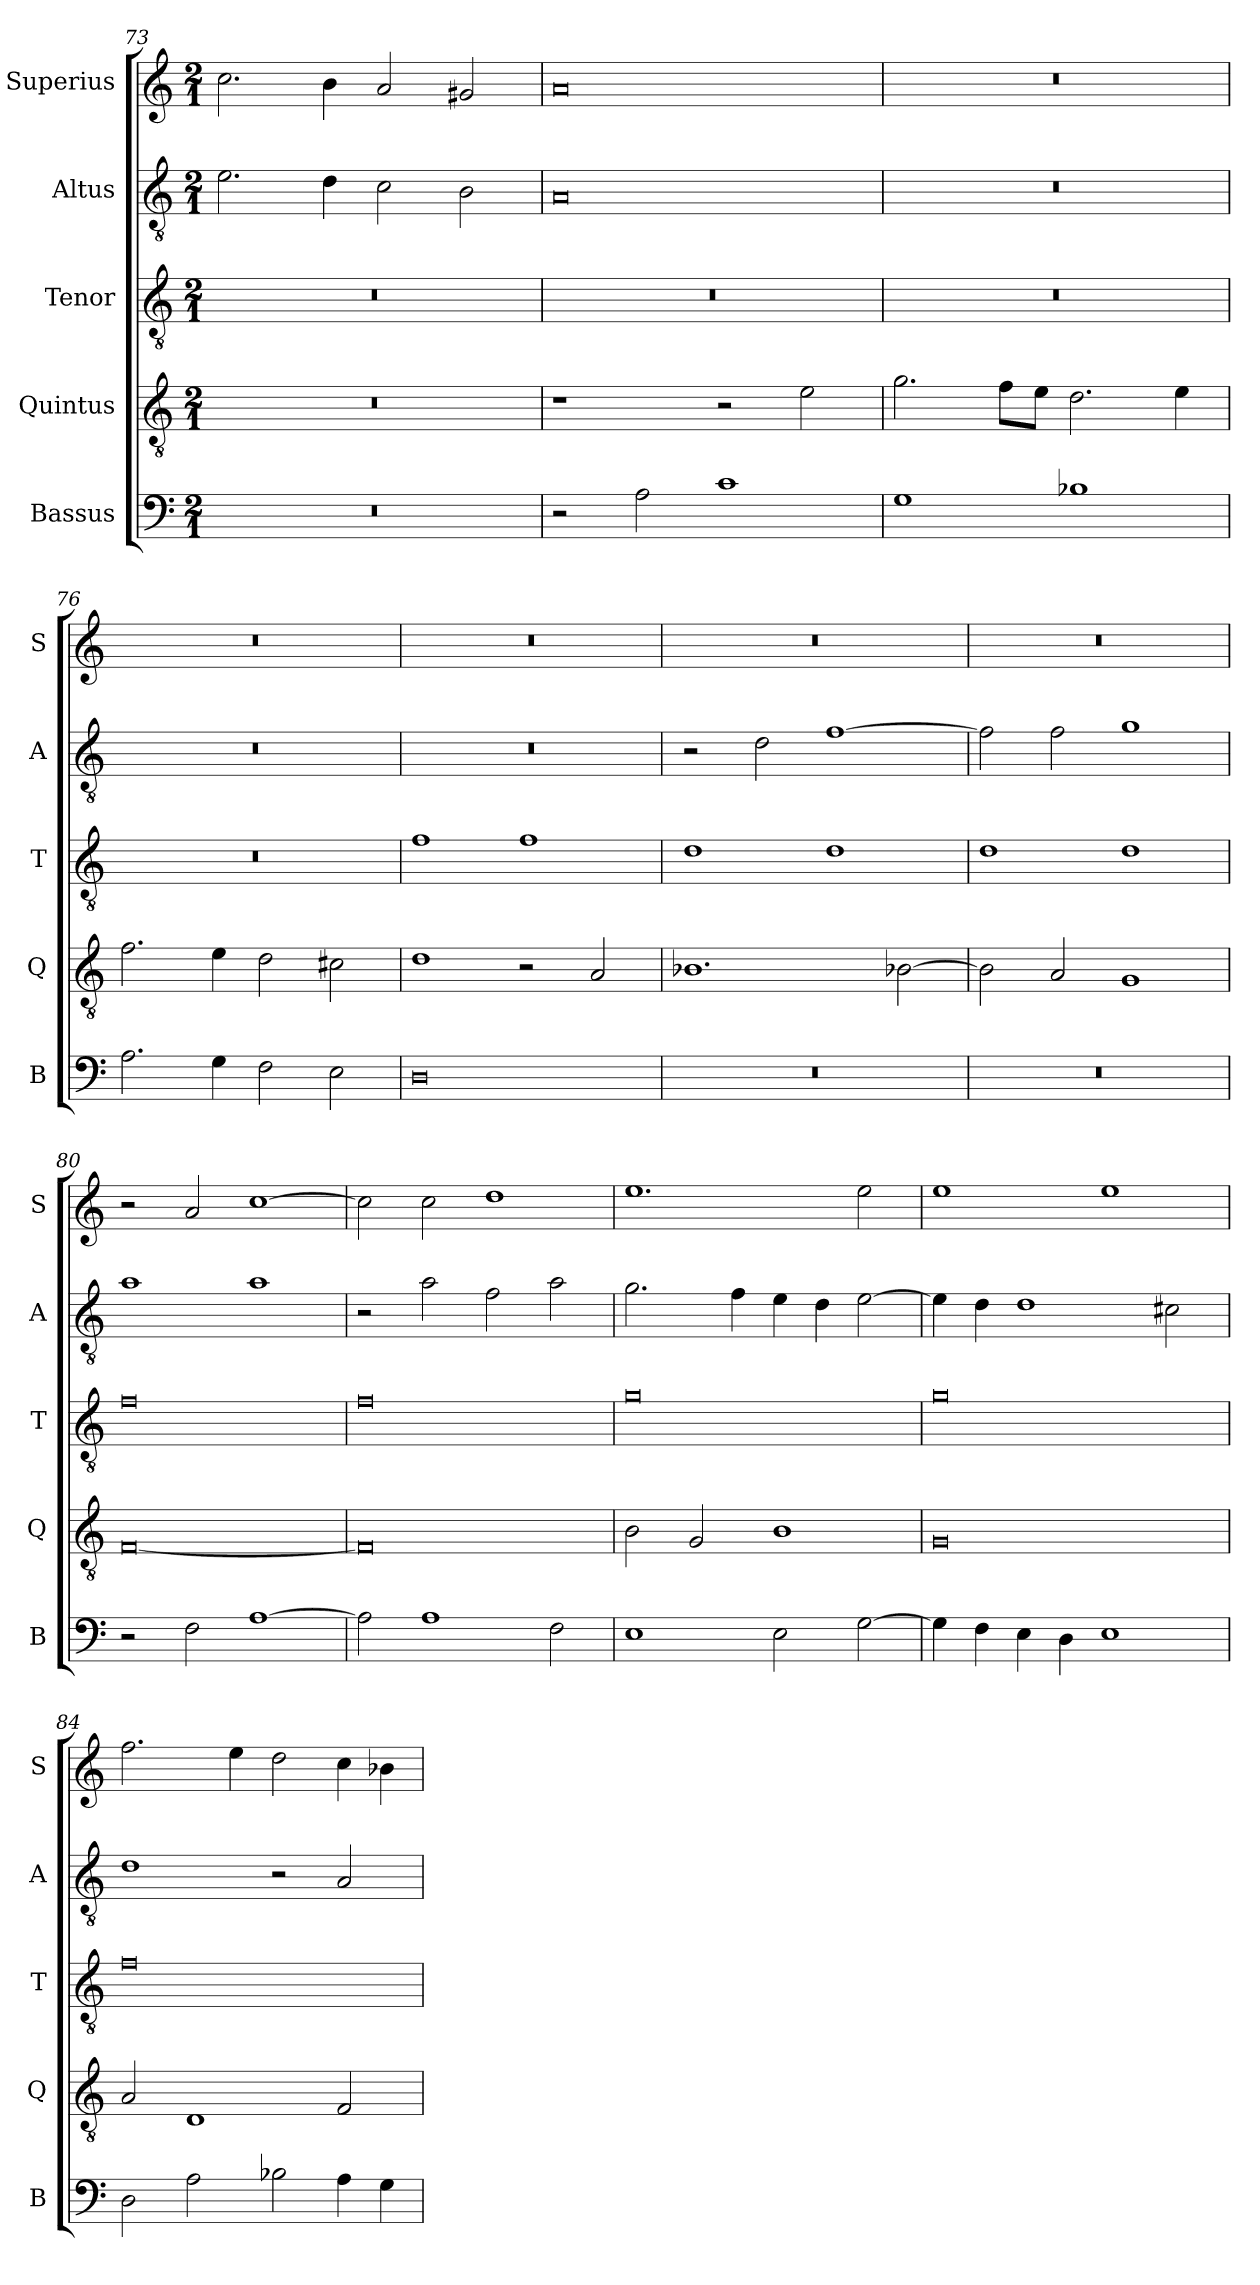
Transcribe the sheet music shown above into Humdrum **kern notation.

**kern	**kern	**kern	**kern	**kern
*part5	*part4	*part3	*part2	*part1
*staff5	*staff4	*staff3	*staff2	*staff1
*I"Bassus	*I"Quintus	*I"Tenor	*I"Altus	*I"Superius
*I'B	*I'Q	*I'T	*I'A	*I'S
*clefF4	*clefGv2	*clefGv2	*clefGv2	*clefG2
*k[]	*k[]	*k[]	*k[]	*k[]
*M2/1	*M2/1	*M2/1	*M2/1	*M2/1
=73	=73	=73	=73	=73
0r	0r	0r	2.e\	2.cc\
.	.	.	4d\	4b\
.	.	.	2c\	2a/
.	.	.	2B\	2g#X/
=74	=74	=74	=74	=74
2r	1r	0r	0A	0a
2A\	.	.	.	.
1c	2r	.	.	.
.	2e\	.	.	.
=75	=75	=75	=75	=75
1G	2.g\	0r	0r	0r
.	8f\L	.	.	.
.	8e\J	.	.	.
1B-X	2.d\	.	.	.
.	4e\	.	.	.
=76	=76	=76	=76	=76
2.A\	2.f\	0r	0r	0r
4G\	4e\	.	.	.
2F\	2d\	.	.	.
2E\	2c#X\	.	.	.
=77	=77	=77	=77	=77
0D	1d	1f	0r	0r
.	2r	1f	.	.
.	2A/	.	.	.
=78	=78	=78	=78	=78
0r	1.B-X	1d	2r	0r
.	.	.	2d\	.
.	.	1d	[1f	.
.	[2B-X\	.	.	.
=79	=79	=79	=79	=79
0r	2B-\]	1d	2f\]	0r
.	2A/	.	2f\	.
.	1G	1d	1g	.
=80	=80	=80	=80	=80
2r	[0F	0f	1a	2r
2F\	.	.	.	2a/
[1A	.	.	1a	[1cc
=81	=81	=81	=81	=81
2A\]	0F]	0f	2r	2cc\]
1A	.	.	2a\	2cc\
.	.	.	2f\	1dd
2F\	.	.	2a\	.
=82	=82	=82	=82	=82
1E	2B\	0g	2.g\	1.ee
.	2G/	.	.	.
.	.	.	4f\	.
2E\	1B	.	4e\	.
.	.	.	4d\	.
[2G\	.	.	[2e\	2ee\
=83	=83	=83	=83	=83
4G\]	0G	0g	4e\]	1ee
4F\	.	.	4d\	.
4E\	.	.	1d	.
4D\	.	.	.	.
1E	.	.	.	1ee
.	.	.	2c#X\	.
=84	=84	=84	=84	=84
2D\	2A/	0f	1d	2.ff\
2A\	1D	.	.	.
.	.	.	.	4ee\
2B-X\	.	.	2r	2dd\
4A\	2F/	.	2A/	4cc\
4G\	.	.	.	4b-X\
=	=	=	=	=
*-	*-	*-	*-	*-
